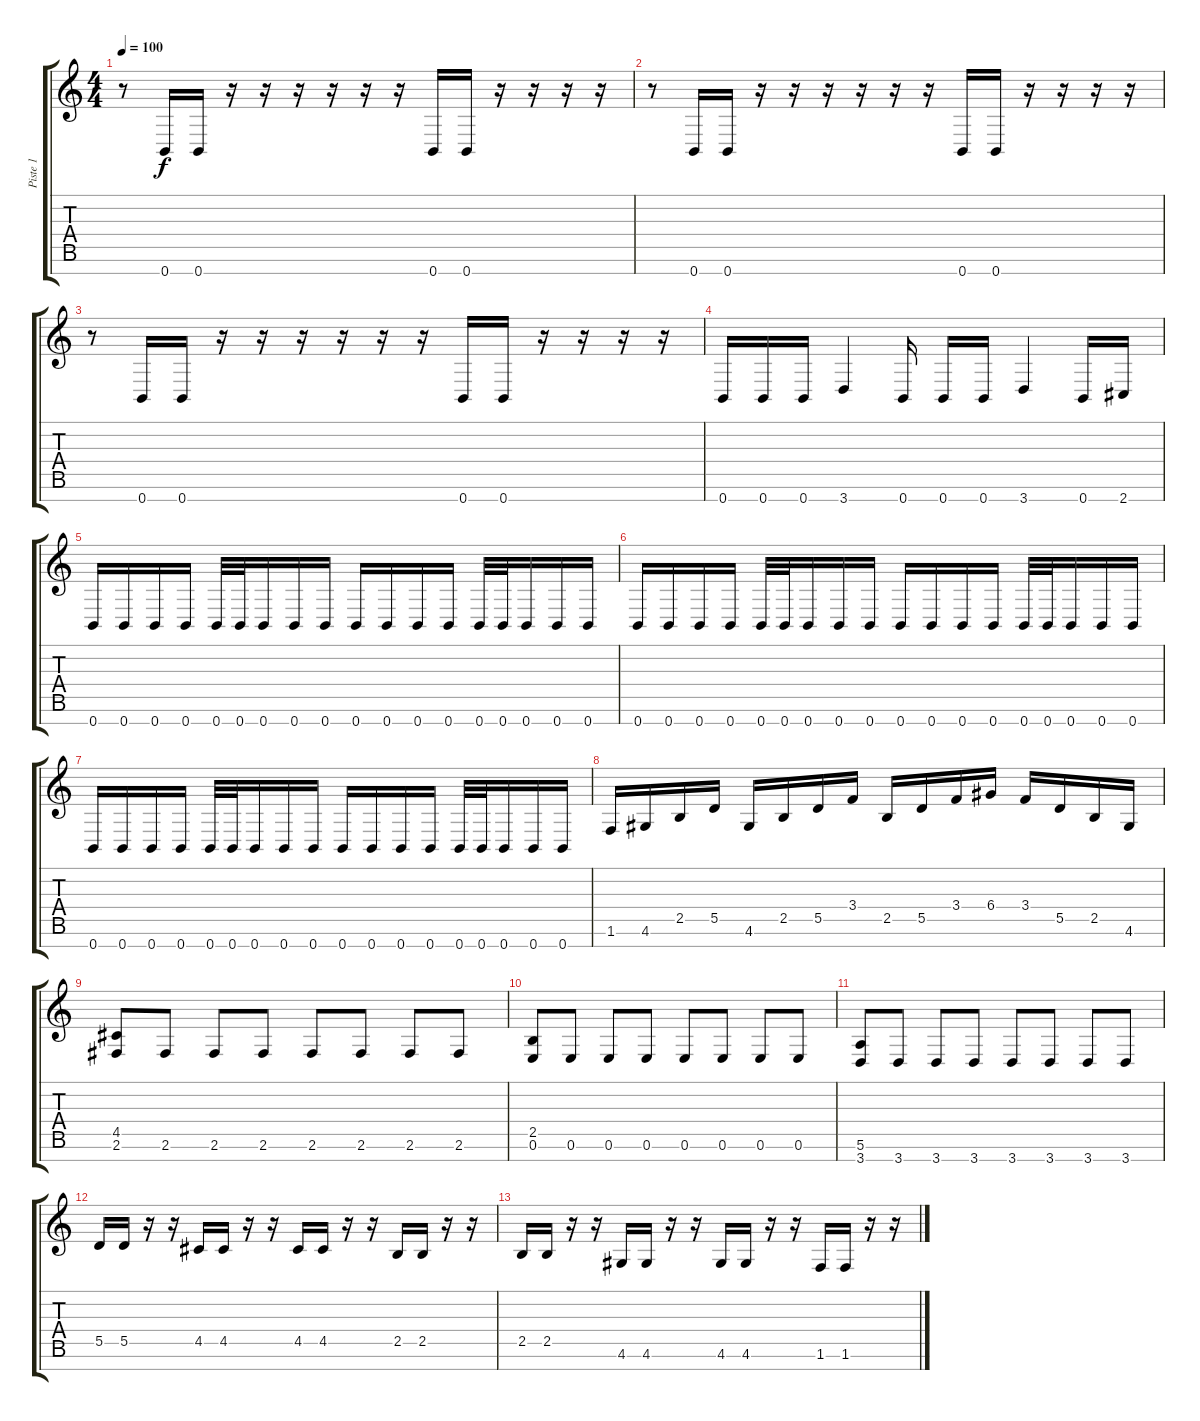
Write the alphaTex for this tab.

\track ("Piste 1" "Piste 1") {instrument distortionguitar}
\staff {score tabs}
\tuning (E4 B3 G3 D3 A2 E2 B1) {hide}
\ts (4 4)
\tempo 100
\clef g2
\ks c
r.8{dy f} 0.7.16 0.7.16 r.16 r.16 r.16 r.16 r.16 r.16 0.7.16 0.7.16 r.16 r.16 r.16 r.16 |
r.8 0.7.16 0.7.16 r.16 r.16 r.16 r.16 r.16 r.16 0.7.16 0.7.16 r.16 r.16 r.16 r.16 |
r.8 0.7.16 0.7.16 r.16 r.16 r.16 r.16 r.16 r.16 0.7.16 0.7.16 r.16 r.16 r.16 r.16 |
0.7.16 0.7.16 0.7.16 3.7.4 0.7.16 0.7.16 0.7.16 3.7.4 0.7.16 2.7.16 |
0.7.16 0.7.16 0.7.16 0.7.16 0.7.32 0.7.32 0.7.16 0.7.16 0.7.16 0.7.16 0.7.16 0.7.16 0.7.16 0.7.32 0.7.32 0.7.16 0.7.16 0.7.16 |
0.7.16 0.7.16 0.7.16 0.7.16 0.7.32 0.7.32 0.7.16 0.7.16 0.7.16 0.7.16 0.7.16 0.7.16 0.7.16 0.7.32 0.7.32 0.7.16 0.7.16 0.7.16 |
0.7.16 0.7.16 0.7.16 0.7.16 0.7.32 0.7.32 0.7.16 0.7.16 0.7.16 0.7.16 0.7.16 0.7.16 0.7.16 0.7.32 0.7.32 0.7.16 0.7.16 0.7.16 |
1.6.16 4.6.16 2.5.16 5.5.16 4.6.16 2.5.16 5.5.16 3.4.16 2.5.16 5.5.16 3.4.16 6.4.16 3.4.16 5.5.16 2.5.16 4.6.16 |
(4.5 2.6).8 2.6.8 2.6.8 2.6.8 2.6.8 2.6.8 2.6.8 2.6.8 |
(2.5 0.6).8 0.6.8 0.6.8 0.6.8 0.6.8 0.6.8 0.6.8 0.6.8 |
(5.6 3.7).8 3.7.8 3.7.8 3.7.8 3.7.8 3.7.8 3.7.8 3.7.8 |
5.5.16 5.5.16 r.16 r.16 4.5.16 4.5.16 r.16 r.16 4.5.16 4.5.16 r.16 r.16 2.5.16 2.5.16 r.16 r.16 |
2.5.16 2.5.16 r.16 r.16 4.6.16 4.6.16 r.16 r.16 4.6.16 4.6.16 r.16 r.16 1.6.16 1.6.16 r.16 r.16
